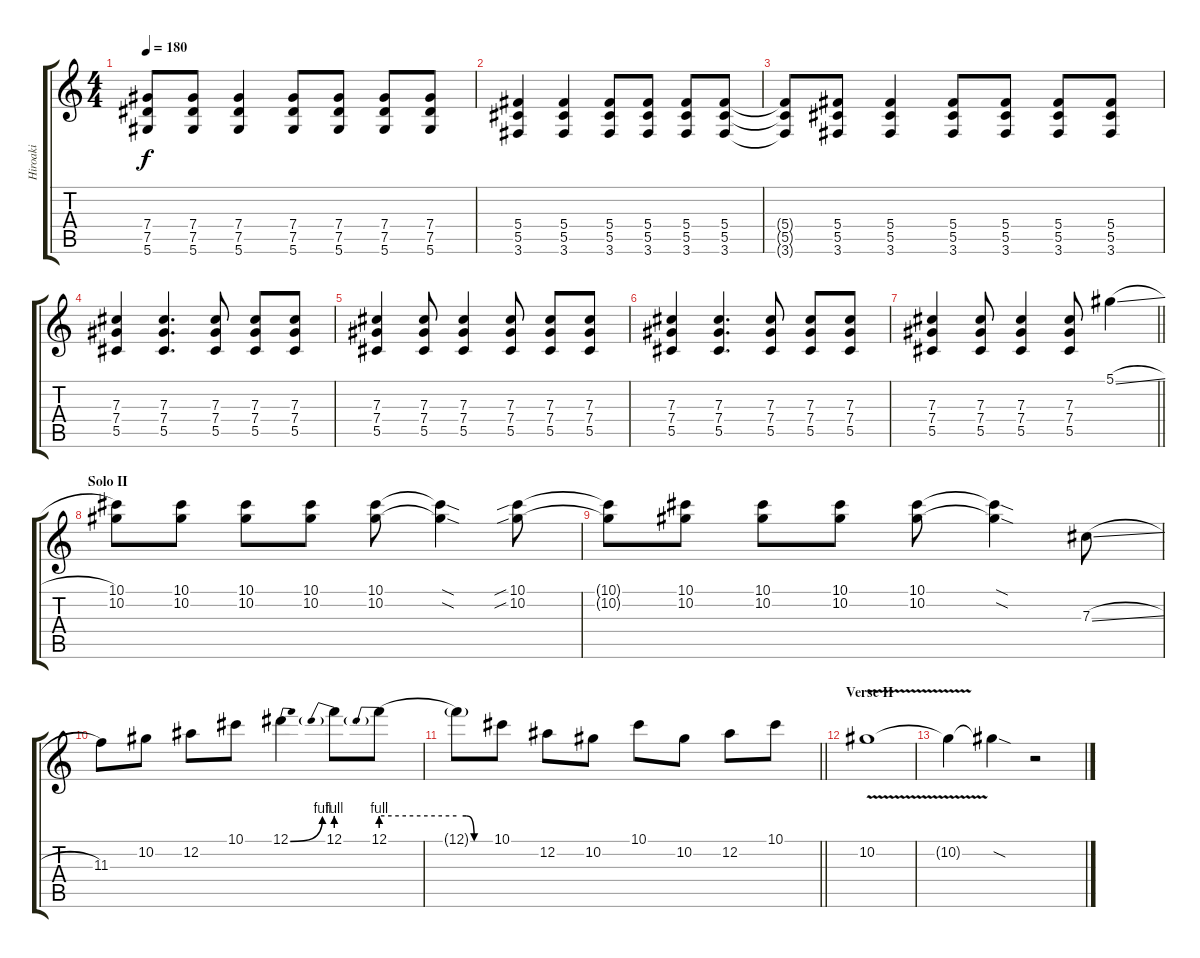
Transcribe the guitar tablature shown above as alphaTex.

\track ("Hiroaki" "Hiroaki") {instrument overdrivenguitar}
\staff {score tabs}
\tuning (Eb4 Bb3 Gb3 Db3 Ab2 Eb2) {hide}
\ts (4 4)
\tempo 180
\clef g2
\ks c
(7.4{t} 7.5{t} 5.6{t}).8{dy f} (7.4 7.5 5.6).8 (7.4 7.5 5.6).4 (7.4 7.5 5.6).8 (7.4 7.5 5.6).8 (7.4 7.5 5.6).8 (7.4 7.5 5.6).8 |
(5.4 5.5 3.6).4 (5.4 5.5 3.6).4 (5.4 5.5 3.6).8 (5.4 5.5 3.6).8 (5.4 5.5 3.6).8 (5.4 5.5 3.6).8 |
(5.4{t} 5.5{t} 3.6{t}).8 (5.4 5.5 3.6).8 (5.4 5.5 3.6).4 (5.4 5.5 3.6).8 (5.4 5.5 3.6).8 (5.4 5.5 3.6).8 (5.4 5.5 3.6).8 |
(7.3 7.4 5.5).4 (7.3 7.4 5.5).4{d} (7.3 7.4 5.5).8 (7.3 7.4 5.5).8 (7.3 7.4 5.5).8 |
(7.3 7.4 5.5).4 (7.3 7.4 5.5).8 (7.3 7.4 5.5).4 (7.3 7.4 5.5).8 (7.3 7.4 5.5).8 (7.3 7.4 5.5).8 |
(7.3 7.4 5.5).4 (7.3 7.4 5.5).4{d} (7.3 7.4 5.5).8 (7.3 7.4 5.5).8 (7.3 7.4 5.5).8 |
\barLineRight lightlight
(7.3 7.4 5.5).4 (7.3 7.4 5.5).8 (7.3 7.4 5.5).4 (7.3 7.4 5.5).8 5.1{sl}.4{volume 11 instrument overdrivenguitar} |
\section ("" "Solo II")
(10.1 10.2).8 (10.1 10.2).8 (10.1 10.2).8 (10.1 10.2).8 (10.1 10.2).8 (10.1{sod t} 10.2{sod t}).4 (10.1{sib} 10.2{sib}).8 |
(10.1{t} 10.2{t}).8 (10.1 10.2).8 (10.1 10.2).8 (10.1 10.2).8 (10.1 10.2).8 (10.1{sod t} 10.2{sod t}).4 7.3{sl}.8 |
11.3.8 10.2.8 12.2.8 10.1.8 12.1{be (bend 0 0 60 4)}.4 12.1{be (prebend 0 4 60 4)}.8 12.1{be (prebend 0 4 60 4)}.8 |
\barLineRight lightlight
12.1{be (custom 0 4 15 4 30 0 60 0) t}.8 10.1.8 12.2.8 10.2.8 10.1.8 10.2.8 12.2.8 10.1.8 |
\section ("" "Verse II")
10.2{v}.1 |
10.2{t}.4 10.2{sod t}.4 r.2
